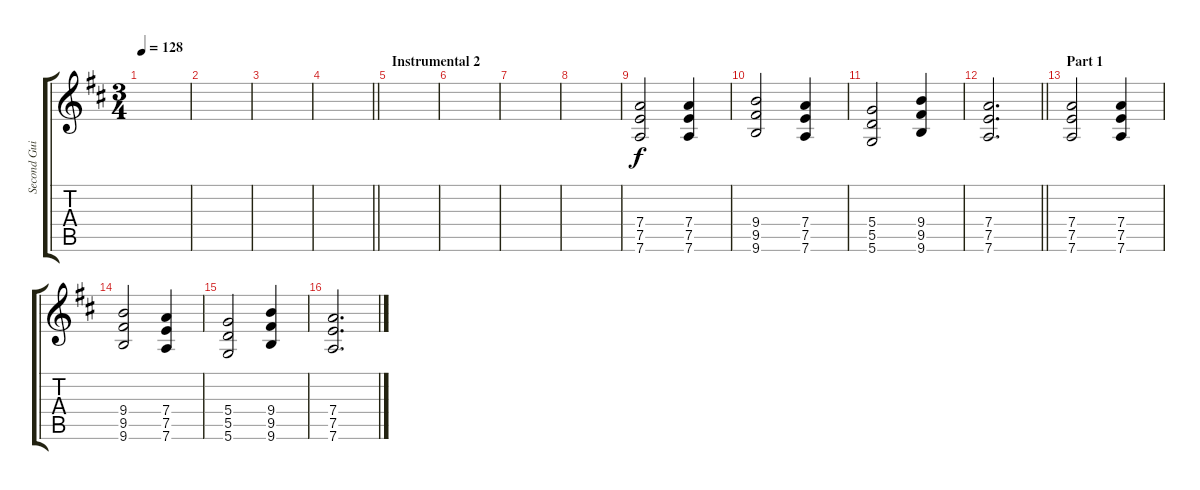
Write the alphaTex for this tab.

\track ("Second Guitar - Simon Neil" "Second Gui") {instrument overdrivenguitar}
\staff {score tabs}
\tuning (E4 B3 G3 D3 A2 D2) {hide}
\ts (3 4)
\tempo 128
\clef g2
\ks d
|
|
|
\barLineRight lightlight
|
\section ("" "Instrumental 2")
|
|
|
|
(7.4 7.5 7.6).2 (7.4 7.5 7.6).4 |
(9.4 9.5 9.6).2 (7.4 7.5 7.6).4 |
(5.4 5.5 5.6).2 (9.4 9.5 9.6).4 |
\barLineRight lightlight
(7.4 7.5 7.6).2{d} |
\section ("" "Part 1")
(7.4 7.5 7.6).2 (7.4 7.5 7.6).4 |
(9.4 9.5 9.6).2 (7.4 7.5 7.6).4 |
(5.4 5.5 5.6).2 (9.4 9.5 9.6).4 |
(7.4 7.5 7.6).2{d}
